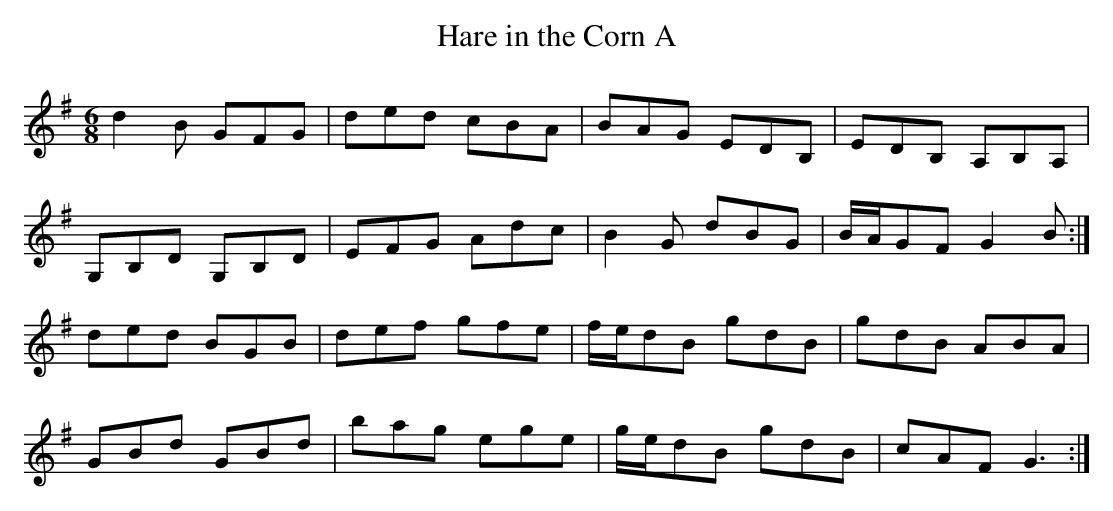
X:1
T: Hare in the Corn A
L: 1/8
M: 6/8
K: G
d2 B GFG|ded cBA|BAG EDB,|EDB, A,B,A,|
G,B,D G,B,D|EFG Adc|B2 G dBG|B/A/GF G2 B :|
ded BGB|def gfe|f/e/dB gdB|gdB ABA|
GBd GBd|bag ege|g/e/dB gdB|cAF G3 :|
